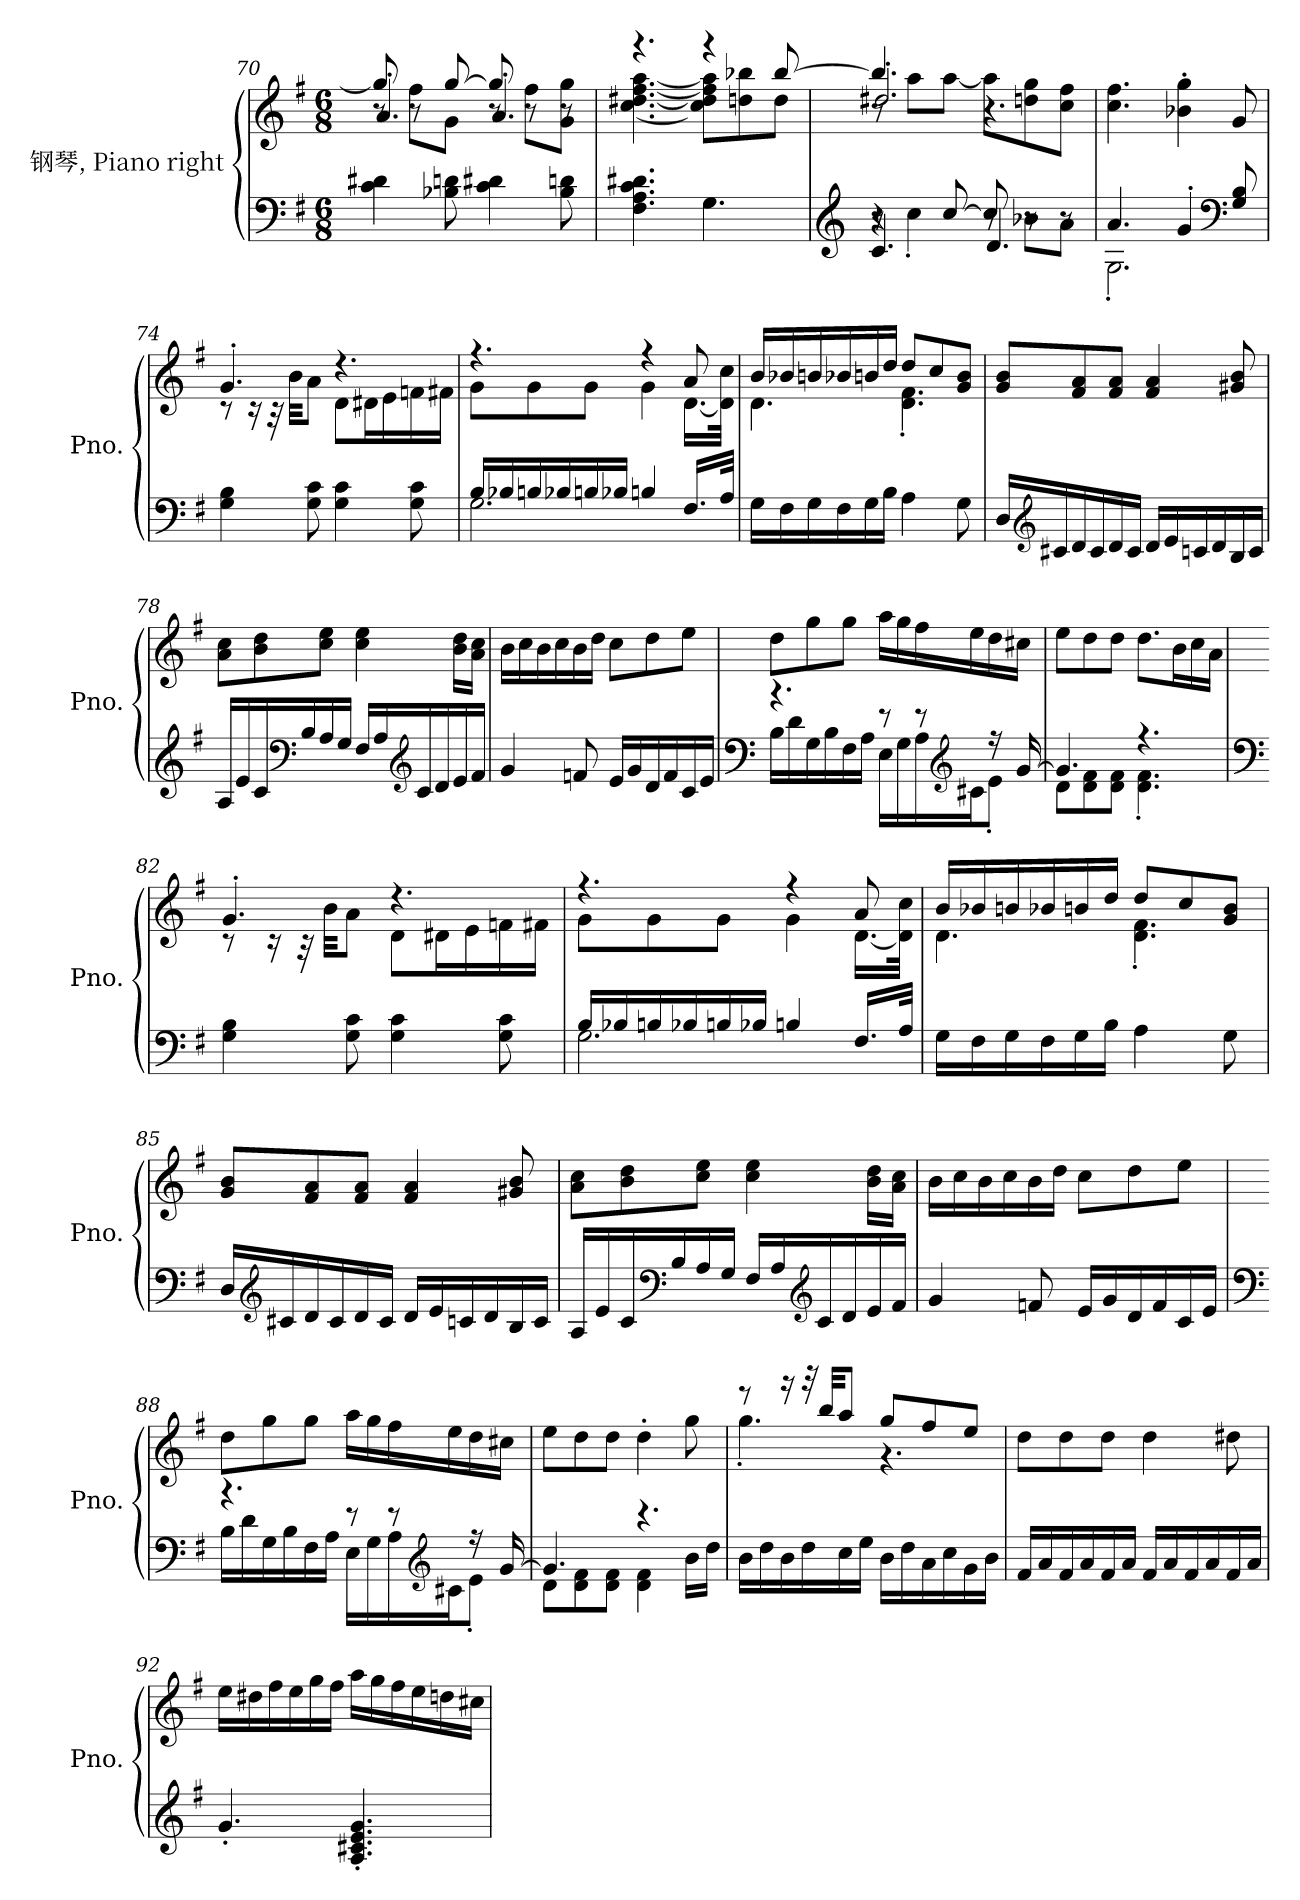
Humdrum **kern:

**kern	**kern
*part1	*part1
*staff2	*staff1
*I"钢琴, Piano right	*
*I'Pno.	*
*clefF4	*clefG2
*k[f#]	*k[f#]
*M6/8	*M6/8
=70	=70
*	*^
*	*	*^
4c\ 4d#X\	8gg/]	8r	4.a'/
*	*MM91	*	*
.	8r	8ff#\L	.
*	*MM94	*	*
8B-X\ 8dn\	[8gg/	8g\J	.
4c\ 4d#X\	8gg/]	8r	4.a'/
*	*MM91	*	*
.	8r	8ff#\L	.
*	*MM75	*	*
8B-\ 8dn\	8r	8g\ 8gg\J	.
*	*v	*v	*v
=71	=71
*	*MM86
*	*^
4.F#\ 4.A\ 4.c\ 4.d#X\	4.r	[4.cc\ [4.dd#X\ [4.ff#\ [4.aa\
4.G\	4r	8cc\] 8dd#\] 8ff#\] 8aa\]L
*	*MM88	*
.	.	8ddn\ 8bb-X\
.	[8bb-/	8dd\J
*	*v	*v
!!LO:PB:g=z
=72	=72
*clefG2	*
*	*MM86
*^	*^
*	*^	*	*^
4r	8r	4.c/	4.bb-/]	8r	2.dd#X'/
*	*	*	*MM88	*	*
.	4cc'\	.	.	8aa\L	.
[8cc/	.	.	.	[8aa\J	.
*	*	*	*MM86	*	*
8cc/]	8r	4.d/	4.r	8aa\L]	.
*	*	*	*MM78	*	*
8r	8b-X\L	.	.	8ddn\ 8gg\	.
8r	8a\J	.	.	8cc\ 8ff#\J	.
*v	*v	*v	*	*	*
*	*v	*v	*v
=73	=73
*	*MM75
*^	*
4.a/	2.G'\	4.cc\ 4.ff#\
4g'/	.	4b-X\' 4gg\'
*clefF4	*	*
8G/ 8B/	.	8g/
*v	*v	*
=74	=74
*	*MM95
*	*^
4G\ 4B\	4.g'/	8r
.	.	16r
.	.	32r
.	.	32b\KKL
*	*MM94	*
8G\ 8c\	.	8a\J
*	*MM97	*
4G\ 4c\	4.r	8d\L
*	*MM100	*
.	.	16d#X\L
.	.	16e\
8G\ 8c\	.	16fn\
*	*MM101	*
.	.	16f#X\JJ
!!LO:LB:g=z	!!
=75	=75	=75
*	*MM97	*
*^	*	*
16B/LL	2.G\	4.r	8g\L
16B-X/	.	.	.
16Bn/	.	.	8g\
16B-X/	.	.	.
*	*	*MM95	*
16Bn/	.	.	8g\J
16B-X/JJ	.	.	.
*	*	*MM105	*
4Bn/	.	4r	4g\
*	*	*MM104	*
16.F#/LL	.	8a/	[16.d\LL
32A/JJk	.	.	32d\] 32cc\JJk
*v	*v	*	*
=76	=76	=76
16G\LL	16b/LL	4.d\
16F#\	16b-X/	.
*	*MM105	*
16G\	16bn/	.
16F#\	16b-X/	.
*	*MM106	*
16G\	16bn/	.
*	*MM94	*
16B\JJ	16dd/JJ	.
*	*MM96	*
4A\	8dd/L	4.d\' 4.f#\'
*	*MM100	*
.	8cc/	.
8G\	8g/ 8b/J	.
*	*v	*v
=77	=77
*	*MM98
16D/LL	8g/ 8b/L
*clefG2	*
16c#X/	.
16d/	8f#/ 8a/
16c#/	.
16d/	8f#/ 8a/J
16c#/JJ	.
*	*MM101
16d/LL	4f#/ 4a/
16e/	.
16cn/	.
16d/	.
*	*MM96
16B/	8g#X/ 8b/
16c/JJ	.
!!LO:LB:g=z
=78	=78
16A/LL	8a\ 8cc\L
16e/	.
16c/	8b\ 8dd\
*clefF4	*
16B/	.
*	*MM95
16A/	8cc\ 8ee\J
16G/JJ	.
*	*MM103
16F#/LL	4cc\ 4ee\
16A/	.
*clefG2	*
16c/	.
16d/	.
*	*MM102
16e/	16b\ 16dd\LL
16f#/JJ	16a\ 16cc\JJ
=79	=79
4g/	16b\LL
.	16cc\
.	16b\
.	16cc\
8fn/	16b\
.	16dd\JJ
*	*MM100
16e/LL	8cc\L
16g/	.
*	*MM97
16d/	8dd\
16f/	.
16c/	8ee\J
16e/JJ	.
=80	=80
*clefF4	*
*	*MM96
*^	*
4.r	16B\LL	8dd\L
.	16d\	.
*	*	*MM100
.	16G\	8gg\
.	16B\	.
.	16F#\	8gg\J
.	16A\JJ	.
*	*	*MM96
8r	16E\LL	16aa\LL
.	16G\	16gg\
8r	16A\	16ff#\
*clefG2	*	*
.	16c#X\J	16ee\
16r	8e'\J	16dd\
*	*	*MM92
[16g/	.	16cc#X\JJ
!!LO:LB:g=z
=81	=81	=81
*	*	*MM91
4.g/]	8d\L	8ee\L
*	*	*MM90
.	8d\ 8f#\	8dd\
.	8d\ 8f#\J	8dd\J
4.r	4.d\' 4.f#\'	8.dd\L
*	*	*MM91
.	.	16b\L
.	.	16cc\
.	.	16a\JJ
*v	*v	*
=82	=82
*clefF4	*
*	*MM95
*	*^
4G\ 4B\	4.g'/	8r
.	.	16r
.	.	32r
.	.	32b\KKL
*	*MM94	*
8G\ 8c\	.	8a\J
*	*MM97	*
4G\ 4c\	4.r	8d\L
*	*MM100	*
.	.	16d#X\L
.	.	16e\
8G\ 8c\	.	16fn\
.	.	16f#X\JJ
=83	=83	=83
*^	*	*
16B/LL	2.G\	4.r	8g\L
16B-X/	.	.	.
16Bn/	.	.	8g\
16B-X/	.	.	.
16Bn/	.	.	8g\J
16B-X/JJ	.	.	.
*	*	*MM105	*
4Bn/	.	4r	4g\
*	*	*MM104	*
16.F#/LL	.	8a/	[16.d\LL
32A/JJk	.	.	32d\] 32cc\JJk
*v	*v	*	*
!!LO:LB:g=z	!!
=84	=84	=84
16G\LL	16b/LL	4.d\
16F#\	16b-X/	.
*	*MM105	*
16G\	16bn/	.
16F#\	16b-X/	.
*	*MM106	*
16G\	16bn/	.
*	*MM94	*
16B\JJ	16dd/JJ	.
*	*MM96	*
4A\	8dd/L	4.d\' 4.f#\'
*	*MM102	*
.	8cc/	.
*	*MM100	*
8G\	8g/ 8b/J	.
*	*v	*v
=85	=85
*	*MM96
16D/LL	8g/ 8b/L
*clefG2	*
16c#X/	.
16d/	8f#/ 8a/
16c#/	.
16d/	8f#/ 8a/J
16c#/JJ	.
*	*MM102
16d/LL	4f#/ 4a/
16e/	.
16cn/	.
16d/	.
*	*MM96
16B/	8g#X/ 8b/
16c/JJ	.
=86	=86
16A/LL	8a\ 8cc\L
16e/	.
16c/	8b\ 8dd\
*clefF4	*
16B/	.
*	*MM94
16A/	8cc\ 8ee\J
16G/JJ	.
*	*MM103
16F#/LL	4cc\ 4ee\
16A/	.
*clefG2	*
16c/	.
16d/	.
*	*MM102
16e/	16b\ 16dd\LL
16f#/JJ	16a\ 16cc\JJ
!!LO:LB:g=z
=87	=87
4g/	16b\LL
.	16cc\
.	16b\
*	*MM103
.	16cc\
*	*MM104
8fn/	16b\
.	16dd\JJ
*	*MM102
16e/LL	8cc\L
16g/	.
*	*MM100
16d/	8dd\
16f/	.
*	*MM99
16c/	8ee\J
16e/JJ	.
=88	=88
*clefF4	*
*	*MM97
*^	*
4.r	16B\LL	8dd\L
.	16d\	.
*	*	*MM99
.	16G\	8gg\
.	16B\	.
.	16F#\	8gg\J
.	16A\JJ	.
8r	16E\LL	16aa\LL
.	16G\	16gg\
8r	16A\	16ff#\
*clefG2	*	*
.	16c#X\J	16ee\
16r	8e'\J	16dd\
*	*	*MM92
[16g/	.	16cc#X\JJ
=89	=89	=89
*	*	*MM91
4.g/]	8d\L	8ee\L
.	8d\ 8f#\	8dd\
.	8d\ 8f#\J	8dd\J
4.r	4d\ 4f#\	4dd'\
*	*	*MM90
.	16b\LL	8gg\
.	16dd\JJ	.
*v	*v	*
!!LO:PB:g=z
=90	=90
*	*MM96
*	*^
16b\LL	8r	4.gg'\
16dd\	.	.
16b\	16r	.
16dd\	32r	.
.	32bb/KKL	.
*	*MM94	*
16cc\	8aa/J	.
16ee\JJ	.	.
*	*MM101	*
16b\LL	8gg/L	4.r
16dd\	.	.
16a\	8ff#/	.
16cc\	.	.
*	*MM99	*
16g\	8ee/J	.
16b\JJ	.	.
*	*v	*v
=91	=91
*	*MM96
16f#/LL	8dd\L
16a/	.
16f#/	8dd\
16a/	.
16f#/	8dd\J
16a/JJ	.
16f#/LL	4dd\
16a/	.
16f#/	.
16a/	.
*	*MM97
16f#/	8dd#X\
16a/JJ	.
=92	=92
*	*MM102
4.g'/	16ee\LL
.	16dd#X\
.	16ff#\
.	16ee\
.	16gg\
.	16ff#\JJ
4.A/' 4.c#X/' 4.e/' 4.g/'	16aa\LL
.	16gg\
.	16ff#\
.	16ee\
.	16ddn\
.	16cc#X\JJ
=	=
*-	*-
